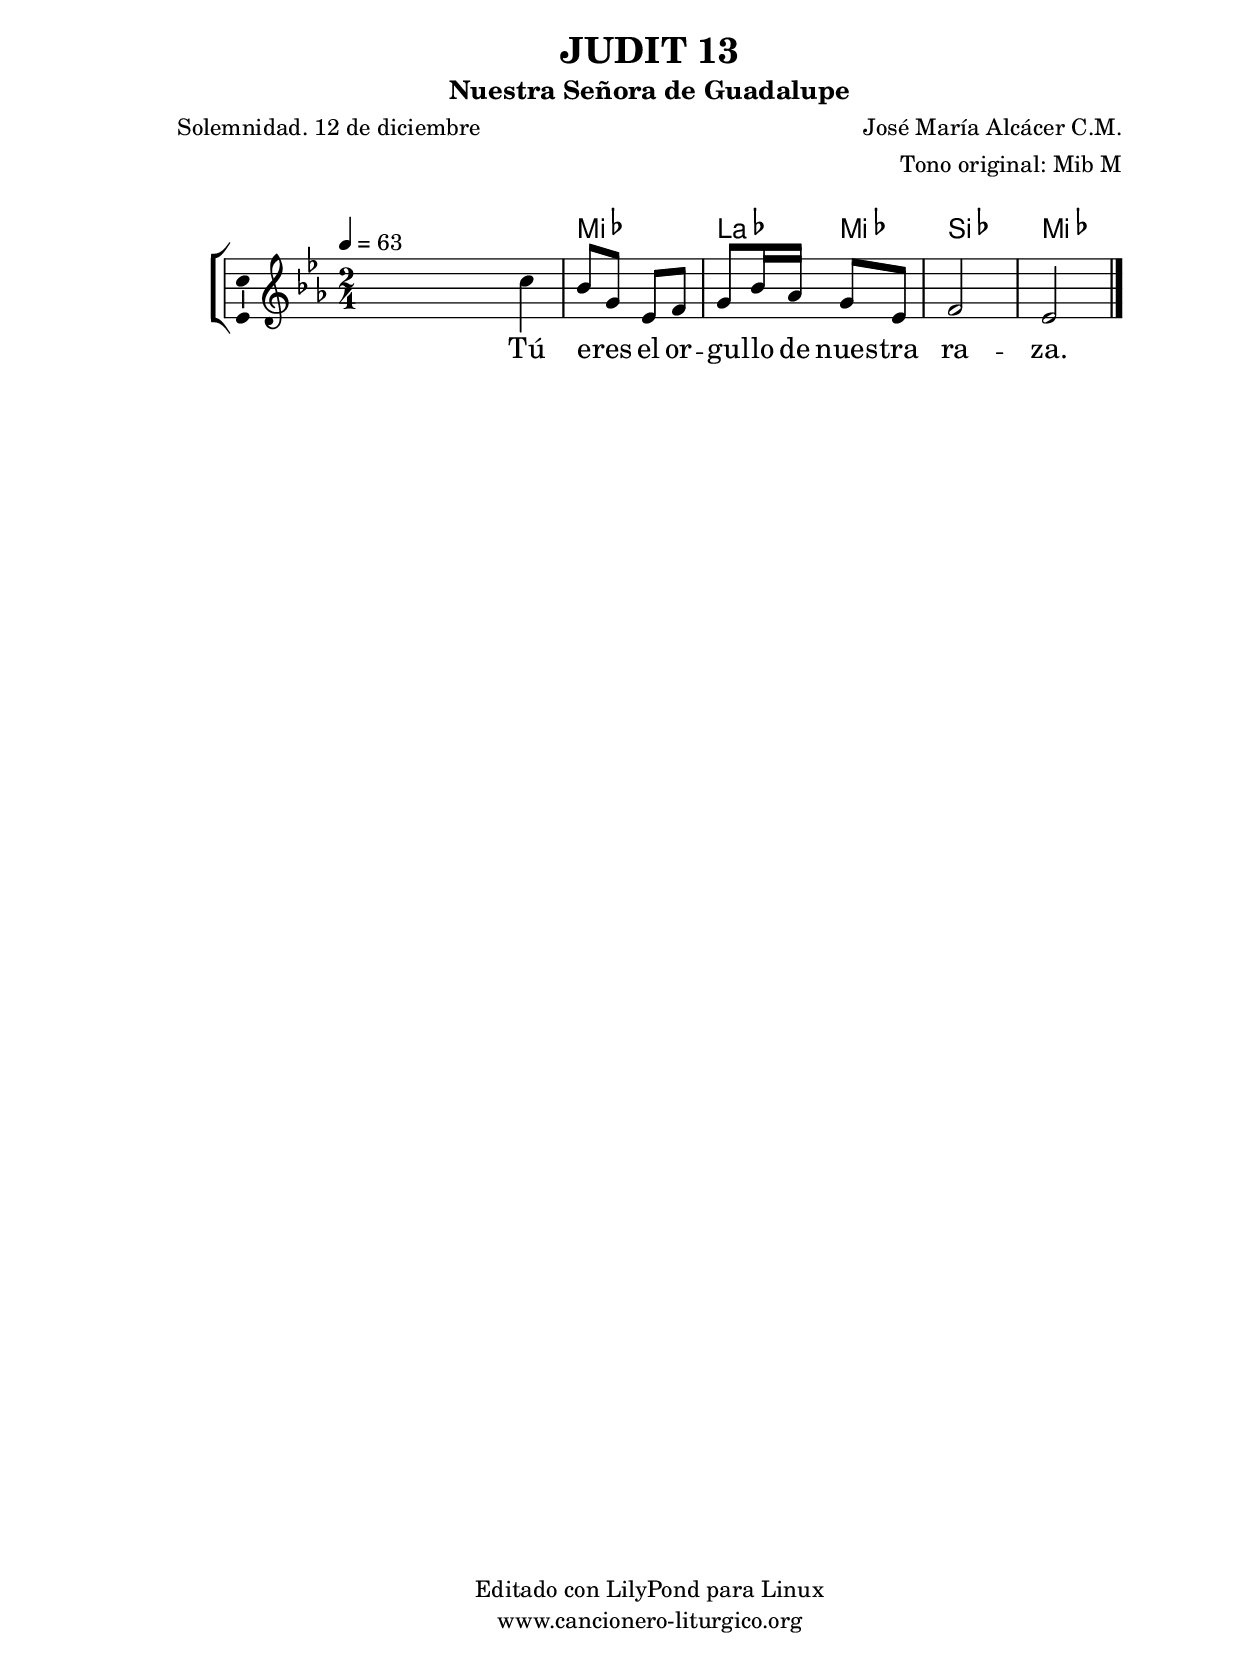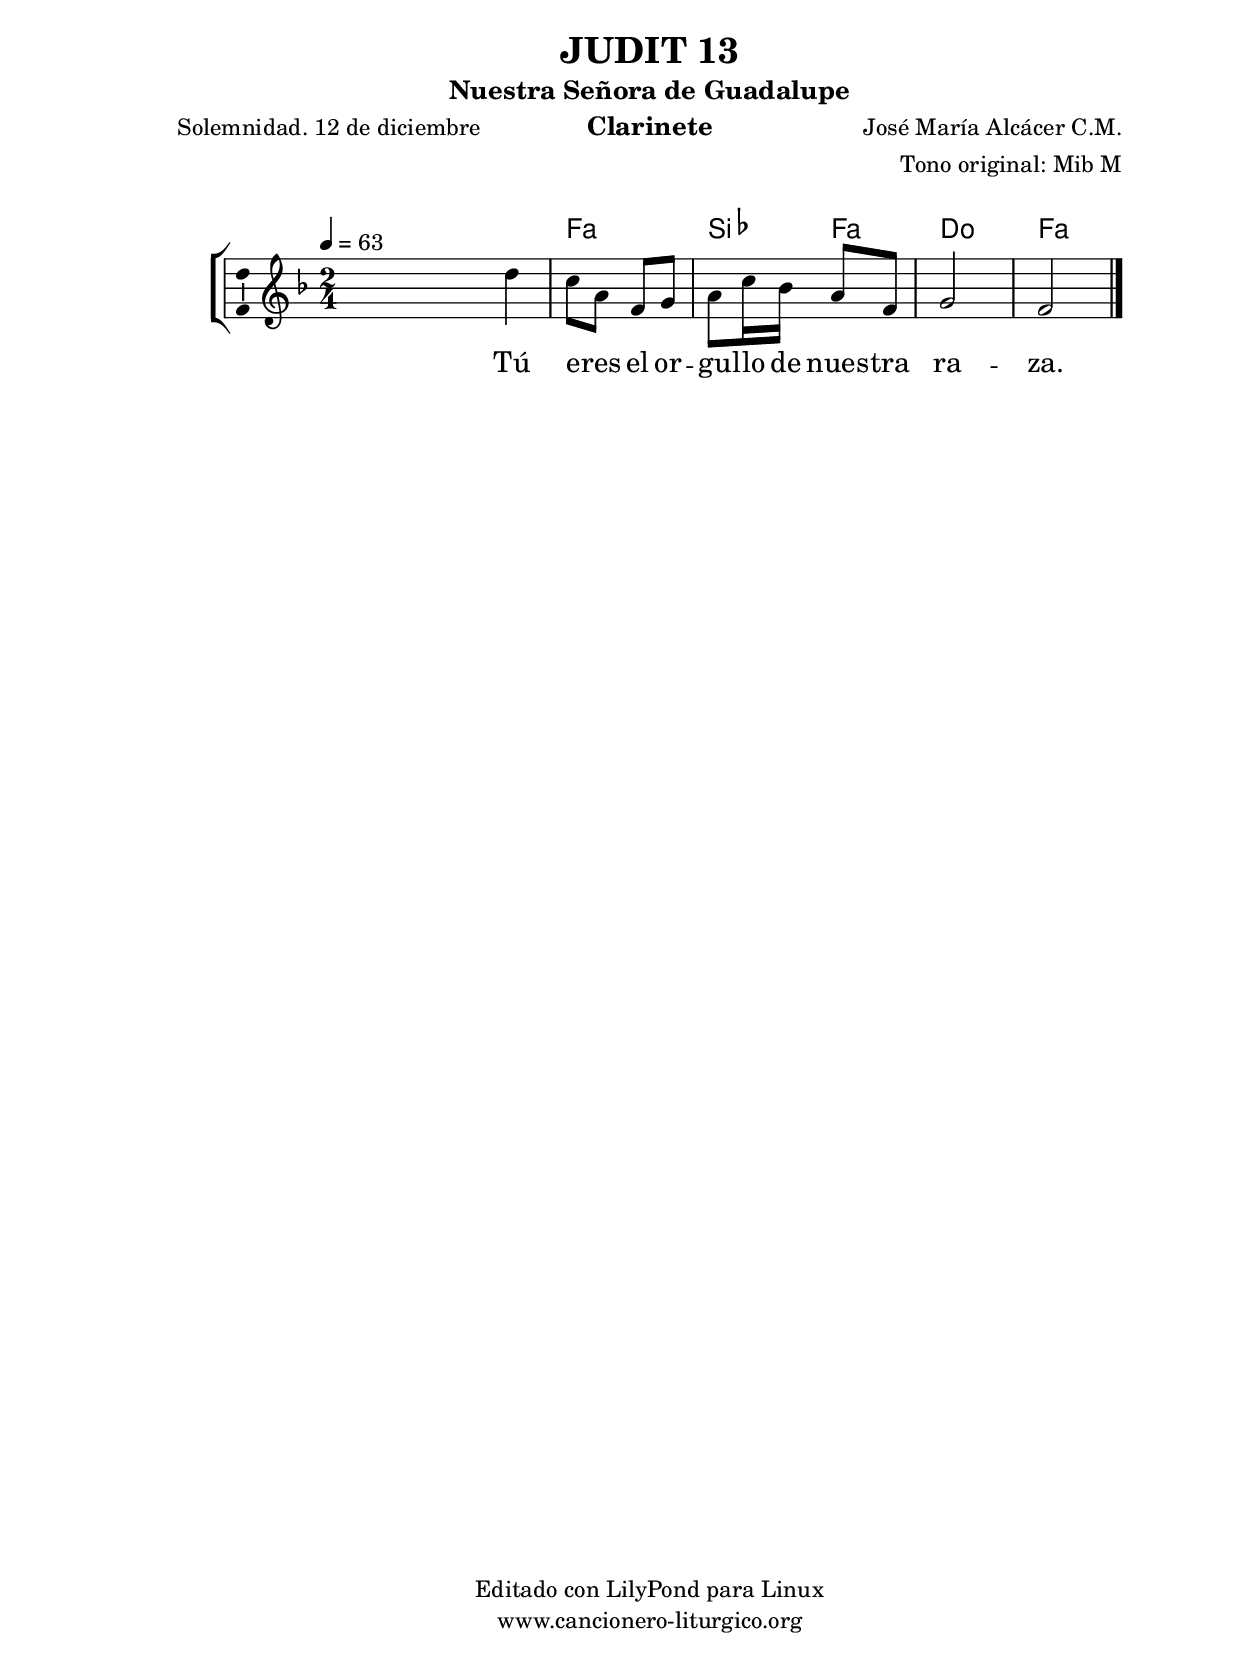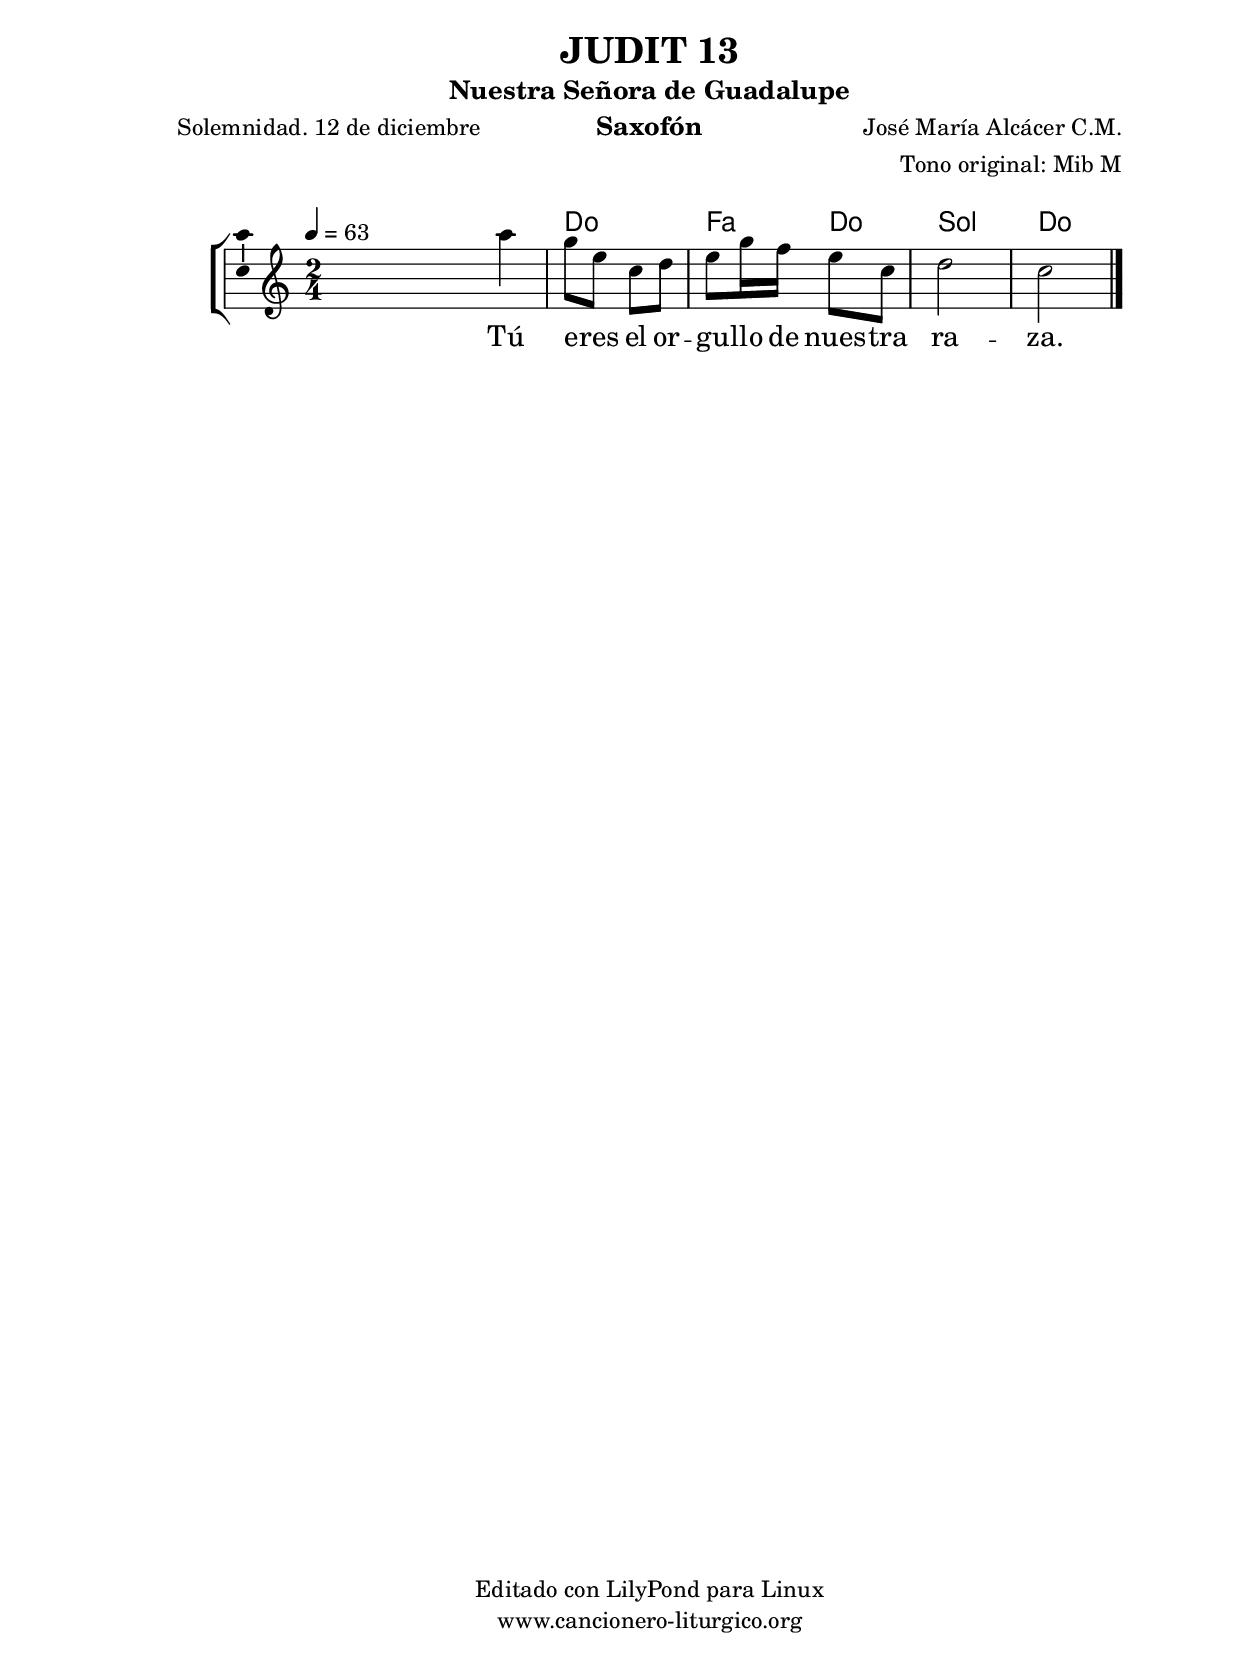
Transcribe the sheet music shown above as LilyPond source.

%
%para convertir .midi en .wav:
%timidity filename.midi -Ow -o finename.wav
%
%
%Para convertir de .wav a .mp3:
%lame -h -m j filename.wav
%
%
%para escuchar el midi:
%timidity nombrefichero.midi
%


%versión de lilypond para la que se ha escrito esta partitura:
\version "2.16.0"

	%Tamaño papel
	#(set-default-paper-size "a4")
	%Tamaño partitura
	#(set-global-staff-size 20)
	%No responde al pulsar sobre una nota
	#(ly:set-option 'point-and-click #f)

%parámetros del encabezamiento:
\header {
	title = "JUDIT 13"
	subtitle = "Nuestra Señora de Guadalupe"
	composer = "José María Alcácer C.M."
	poet = "Solemnidad. 12 de diciembre"
	meter = ""
	arranger = "Tono original: Mib M"
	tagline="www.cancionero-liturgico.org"
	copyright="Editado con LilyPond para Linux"
	tiempo = ""
	usos = "Salmo"
	letra = "Tú eres el orgullo de nuestra raza."
	}

%parámetros asociados al papel:
\paper  {
	oddHeaderMarkup = \markup {\fill-line { \on-the-fly #not-first-page \fromproperty #'header:title \on-the-fly #not-first-page \fromproperty #'header:composer }}
	evenHeaderMarkup = \markup {\fill-line { \fromproperty #'header:composer \fromproperty #'header:title }}
	#(set-paper-size "a4")
	print-page-number = ##f
	first-page-number = 1
	print-first-page-number = ##f
%	head-separation = 3.0 \cm
	top-margin = 2.0 \cm
	bottom-margin = 0.5\cm
%%%	bottom-margin = -1.0\cm
	left-margin = 3.0 \cm
	line-width = 16.0 \cm 
	indent = 8\mm
	interscoreline = 2.\mm
	between-system-space = 15\mm
%	para que las partituras no llenen la hoja:
	ragged-bottom = ##t
%	idem para la última hoja:
	ragged-last-bottom = ##f
%	para que las partituras llenen el ancho del papel:
	ragged-last = ##f
	after-title-space = 2.5 \cm
%page-count=1
%system-count=8

	%Flexible Vertical Spacing
%	markup-markup-spacing =
%	#'((basic-distance . 15) (minimum-distance . 15) (padding . 3))
	markup-system-spacing =
	#'((basic-distance . 15) (minimum-distance . 15) (padding . 3))
	system-system-spacing =
	#'((basic-distance . 15) (minimum-distance . 15) (padding . 3))
	score-system-spacing =
	#'((basic-distance . 15) (minimum-distance . 15) (padding . 5))
%	top-system-spacing = % header
%	#'((basic-distance . 8) (minimum-distance . 0) (padding . 3))
%	top-markup-spacing =
%	#'((basic-distance . 20) (minimum-distance . 20) (padding . 3))
	last-bottom-spacing = % footer
	#'((basic-distance . 5) (minimum-distance . 5) (padding . 3))
%	score-markup-spacing =
%	#'((basic-distance . 16) (minimum-distance . 13) (padding . 3))

	}


%parámetros que afectan a toda la partitura:
global =  {
	%clave de sol (G):
	\clef G
	%armadura:
%	\transpose e ees
	\key ees \major
	\tempo 4=63
	\set Score.tempoHideNote = ##f
	}


acordes = {
	\italianChords
	\chordmode {
%	\transpose e ees
{

s2
ees2 aes4 ees bes2 ees

	}
	}
}

melodia = 
%	\transpose e ees
{
	\relative c''{

\time 2/4
s4 c4
bes8 g ees f
g8 bes16 aes g8 ees
f2
ees2

	\bar "|."
	}
	}


texto = \lyricmode {
Tú e -- res el or -- gu -- llo de nues -- tra ra -- za.
	}


acordesStaff = \context ChordNames = acordesStaff <<
	\set chordChanges = ##t
	\acordes
	>>


vozStaff = \context Voice = vozStaff
\with {\consists "Ambitus_engraver"}
<<
%	\set Staff.instrumentName = ""
%	\set Staff.shortInstrumentName = ""
%	\set Staff.midiInstrument = #"clarinet"
%	\set Staff.midiInstrument = #"cello"
%	\set Staff.midiInstrument = #"flute"
	\set Staff.midiInstrument = #"electric guitar (jazz)"
%	\set Staff.midiInstrument = #"english horn"
%	\set Staff.midiInstrument = #"violin"
%	\set Staff.midiInstrument = #"glockenspiel"
	\set Staff.midiMinimumVolume = #0.7
	\set Staff.midiMaximumVolume = #0.9
	\global
	\melodia
	>>


textoStaff = \context Lyrics = textoStaff <<
	\lyricsto vozStaff \texto
	>>

\book {
	\score {
		\context ChoirStaff {
			\override StaffGroup.SystemStartBracket #'collapse-height = #1
			\override Score.SystemStartBar #'collapse-height = #1
			<<
			\acordesStaff
			\vozStaff
			\textoStaff
			>>
			}
		\layout {
	    		\context {
				\Lyrics
				\override LyricText #'font-size = #2
				}
	   		 \context {
				\Score
				%fontSize = #3
				\override StaffSymbol #'staff-space = #(magstep +3)
				%\override Beam #'thickness = #0.55
				%\override SpacingSpanner #'spacing-increment = #1.0
				%\override Slur #'height-limit = #1.5
				}
			}
		}
	\score {
		\unfoldRepeats
		\context ChoirStaff {
			<<
			\acordesStaff
			\vozStaff
			>>
			}
		\midi {
	  		\context {
	  			\Score
				tempoWholesPerMinute = #(ly:make-moment 70 4)
				}
			}
		}
	}

%Partitura para clarinete
#(define output-suffix "C")
\book {
	\header{
		instrument = "Clarinete"
		}
	\score {
		\context ChoirStaff {
			\override StaffGroup.SystemStartBracket #'collapse-height = #1
			\override Score.SystemStartBar #'collapse-height = #1
\transpose c d
			<<
			\acordesStaff
			\vozStaff
			\textoStaff
			>>
			}
		\layout {
	    		\context {
				\Lyrics
				\override LyricText #'font-size = #2
				}
	   		 \context {
				\Score
				%fontSize = #3
				\override StaffSymbol #'staff-space = #(magstep +3)
				%\override Beam #'thickness = #0.55
				%\override SpacingSpanner #'spacing-increment = #1.0
				%\override Slur #'height-limit = #1.5
				}
			}
		}
	}

%Partitura para saxofón
#(define output-suffix "S")
\book {
	\header{
		instrument = "Saxofón"
		}
	\score {
		\context ChoirStaff {
			\override StaffGroup.SystemStartBracket #'collapse-height = #1
			\override Score.SystemStartBar #'collapse-height = #1
\transpose c a
			<<
			\acordesStaff
			\vozStaff
			\textoStaff
			>>
			}
		\layout {
	    		\context {
				\Lyrics
				\override LyricText #'font-size = #2
				}
	   		 \context {
				\Score
				%fontSize = #3
				\override StaffSymbol #'staff-space = #(magstep +3)
				%\override Beam #'thickness = #0.55
				%\override SpacingSpanner #'spacing-increment = #1.0
				%\override Slur #'height-limit = #1.5
				}
			}
		}
	}

